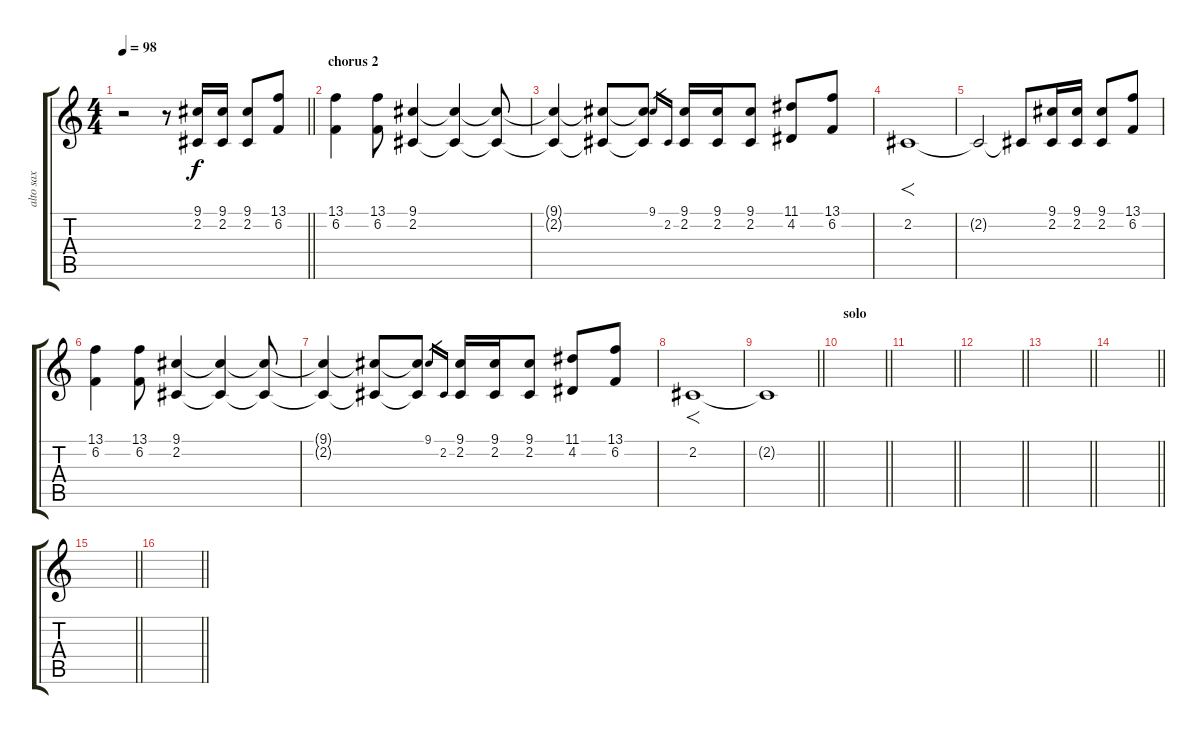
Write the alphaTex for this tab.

\track ("alto sax" "alto sax") {instrument altosax}
\staff {score tabs}
\tuning (E4 B3 G3 D3 A2 E2) {hide}
\ts (4 4)
\tempo 98
\clef g2
\barLineRight lightlight
\ks c
r.2{dy f} r.8 (9.1 2.2).16 (9.1 2.2).16 (9.1 2.2).8 (13.1 6.2).8 |
\section ("" "chorus 2")
(13.1 6.2).4 (13.1 6.2).8 (9.1 2.2).4 (9.1{t} 2.2{t}).4 (9.1{t} 2.2{t}).8 |
(9.1{t} 2.2{t}).4 (9.1{t} 2.2{t}).8 (9.1{t} 2.2{t}).8 9.1.16{gr} 2.2.16{gr} (9.1 2.2).16 (9.1 2.2).16 (9.1 2.2).8 (11.1 4.2).8 (13.1 6.2).8 |
2.2.1{f} |
2.2{t}.2 2.2{t}.8 (9.1 2.2).16 (9.1 2.2).16 (9.1 2.2).8 (13.1 6.2).8 |
(13.1 6.2).4 (13.1 6.2).8 (9.1 2.2).4 (9.1{t} 2.2{t}).4 (9.1{t} 2.2{t}).8 |
(9.1{t} 2.2{t}).4 (9.1{t} 2.2{t}).8 (9.1{t} 2.2{t}).8 9.1.16{gr} 2.2.16{gr} (9.1 2.2).16 (9.1 2.2).16 (9.1 2.2).8 (11.1 4.2).8 (13.1 6.2).8 |
2.2.1{f} |
\barLineRight lightlight
2.2{t}.1 |
\section ("" "solo ")
\barLineRight lightlight
|
\barLineRight lightlight
|
\barLineRight lightlight
|
\barLineRight lightlight
|
\barLineRight lightlight
|
\barLineRight lightlight
|
\barLineRight lightlight
